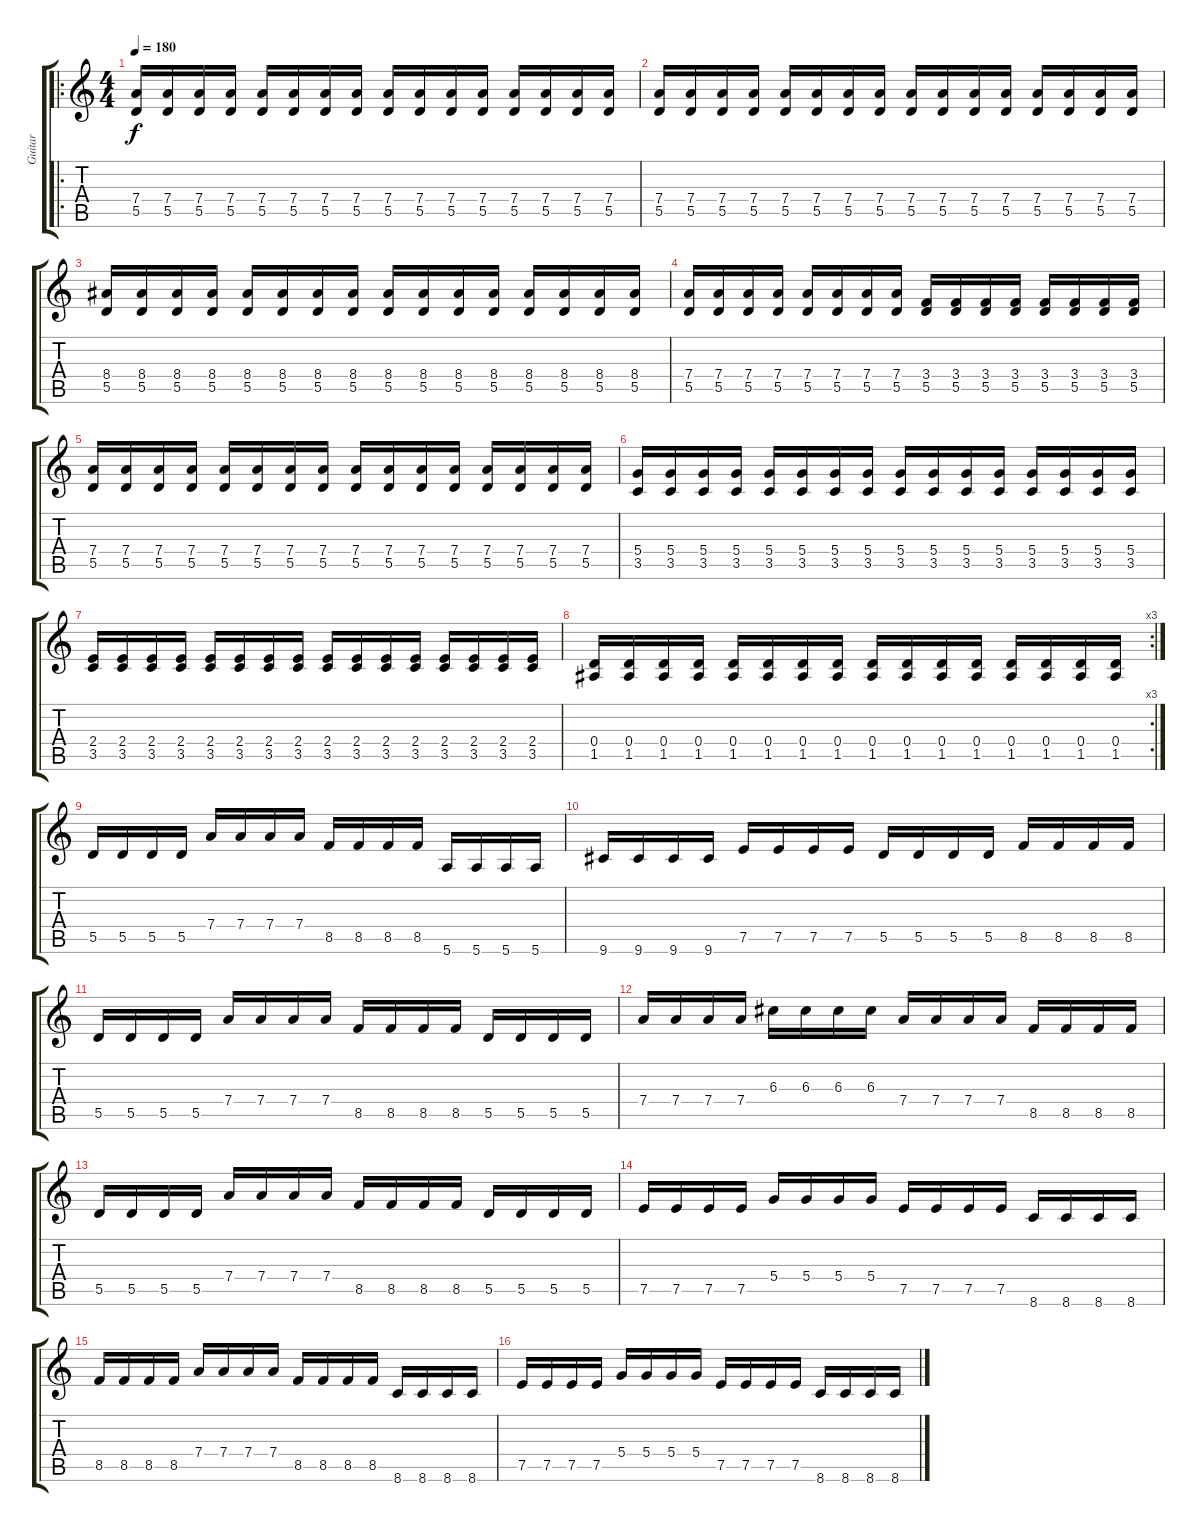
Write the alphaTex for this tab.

\track ("Guitar" "Guitar") {instrument distortionguitar}
\staff {score tabs}
\tuning (E4 B3 G3 D3 A2 E2) {hide}
\ro
\ts (4 4)
\tempo 180
\clef g2
\ks c
(7.4 5.5).16{dy f} (7.4 5.5).16 (7.4 5.5).16 (7.4 5.5).16 (7.4 5.5).16 (7.4 5.5).16 (7.4 5.5).16 (7.4 5.5).16 (7.4 5.5).16 (7.4 5.5).16 (7.4 5.5).16 (7.4 5.5).16 (7.4 5.5).16 (7.4 5.5).16 (7.4 5.5).16 (7.4 5.5).16 |
(7.4 5.5).16 (7.4 5.5).16 (7.4 5.5).16 (7.4 5.5).16 (7.4 5.5).16 (7.4 5.5).16 (7.4 5.5).16 (7.4 5.5).16 (7.4 5.5).16 (7.4 5.5).16 (7.4 5.5).16 (7.4 5.5).16 (7.4 5.5).16 (7.4 5.5).16 (7.4 5.5).16 (7.4 5.5).16 |
(8.4 5.5).16 (8.4 5.5).16 (8.4 5.5).16 (8.4 5.5).16 (8.4 5.5).16 (8.4 5.5).16 (8.4 5.5).16 (8.4 5.5).16 (8.4 5.5).16 (8.4 5.5).16 (8.4 5.5).16 (8.4 5.5).16 (8.4 5.5).16 (8.4 5.5).16 (8.4 5.5).16 (8.4 5.5).16 |
(7.4 5.5).16 (7.4 5.5).16 (7.4 5.5).16 (7.4 5.5).16 (7.4 5.5).16 (7.4 5.5).16 (7.4 5.5).16 (7.4 5.5).16 (3.4 5.5).16 (3.4 5.5).16 (3.4 5.5).16 (3.4 5.5).16 (3.4 5.5).16 (3.4 5.5).16 (3.4 5.5).16 (3.4 5.5).16 |
(7.4 5.5).16 (7.4 5.5).16 (7.4 5.5).16 (7.4 5.5).16 (7.4 5.5).16 (7.4 5.5).16 (7.4 5.5).16 (7.4 5.5).16 (7.4 5.5).16 (7.4 5.5).16 (7.4 5.5).16 (7.4 5.5).16 (7.4 5.5).16 (7.4 5.5).16 (7.4 5.5).16 (7.4 5.5).16 |
(5.4 3.5).16 (5.4 3.5).16 (5.4 3.5).16 (5.4 3.5).16 (5.4 3.5).16 (5.4 3.5).16 (5.4 3.5).16 (5.4 3.5).16 (5.4 3.5).16 (5.4 3.5).16 (5.4 3.5).16 (5.4 3.5).16 (5.4 3.5).16 (5.4 3.5).16 (5.4 3.5).16 (5.4 3.5).16 |
(2.4 3.5).16 (2.4 3.5).16 (2.4 3.5).16 (2.4 3.5).16 (2.4 3.5).16 (2.4 3.5).16 (2.4 3.5).16 (2.4 3.5).16 (2.4 3.5).16 (2.4 3.5).16 (2.4 3.5).16 (2.4 3.5).16 (2.4 3.5).16 (2.4 3.5).16 (2.4 3.5).16 (2.4 3.5).16 |
\rc 3
(0.4 1.5).16 (0.4 1.5).16 (0.4 1.5).16 (0.4 1.5).16 (0.4 1.5).16 (0.4 1.5).16 (0.4 1.5).16 (0.4 1.5).16 (0.4 1.5).16 (0.4 1.5).16 (0.4 1.5).16 (0.4 1.5).16 (0.4 1.5).16 (0.4 1.5).16 (0.4 1.5).16 (0.4 1.5).16 |
5.5.16 5.5.16 5.5.16 5.5.16 7.4.16 7.4.16 7.4.16 7.4.16 8.5.16 8.5.16 8.5.16 8.5.16 5.6.16 5.6.16 5.6.16 5.6.16 |
9.6.16 9.6.16 9.6.16 9.6.16 7.5.16 7.5.16 7.5.16 7.5.16 5.5.16 5.5.16 5.5.16 5.5.16 8.5.16 8.5.16 8.5.16 8.5.16 |
5.5.16 5.5.16 5.5.16 5.5.16 7.4.16 7.4.16 7.4.16 7.4.16 8.5.16 8.5.16 8.5.16 8.5.16 5.5.16 5.5.16 5.5.16 5.5.16 |
7.4.16 7.4.16 7.4.16 7.4.16 6.3.16 6.3.16 6.3.16 6.3.16 7.4.16 7.4.16 7.4.16 7.4.16 8.5.16 8.5.16 8.5.16 8.5.16 |
5.5.16 5.5.16 5.5.16 5.5.16 7.4.16 7.4.16 7.4.16 7.4.16 8.5.16 8.5.16 8.5.16 8.5.16 5.5.16 5.5.16 5.5.16 5.5.16 |
7.5.16 7.5.16 7.5.16 7.5.16 5.4.16 5.4.16 5.4.16 5.4.16 7.5.16 7.5.16 7.5.16 7.5.16 8.6.16 8.6.16 8.6.16 8.6.16 |
8.5.16 8.5.16 8.5.16 8.5.16 7.4.16 7.4.16 7.4.16 7.4.16 8.5.16 8.5.16 8.5.16 8.5.16 8.6.16 8.6.16 8.6.16 8.6.16 |
7.5.16 7.5.16 7.5.16 7.5.16 5.4.16 5.4.16 5.4.16 5.4.16 7.5.16 7.5.16 7.5.16 7.5.16 8.6.16 8.6.16 8.6.16 8.6.16
